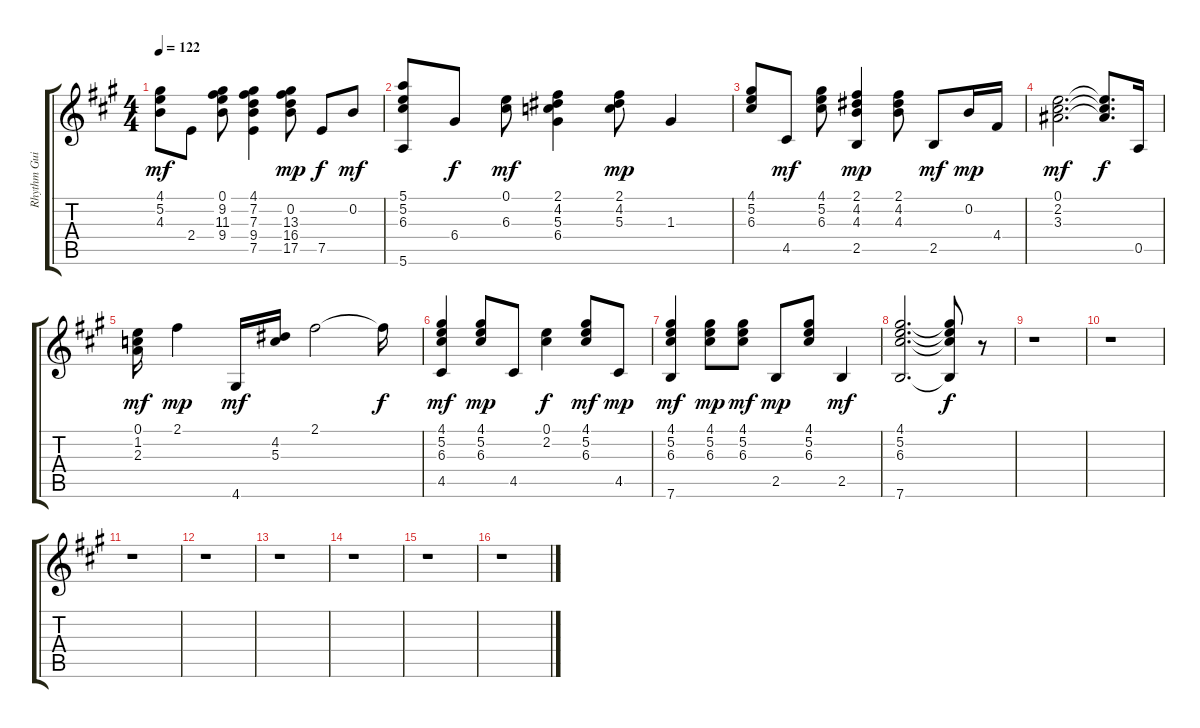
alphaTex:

\track ("Rhythm Guitar" "Rhythm Gui") {instrument acousticguitarnylon}
\staff {score tabs}
\tuning (E4 B3 G3 D3 A2 E2) {hide}
\ts (4 4)
\tempo 122
\clef g2
\ks a
(4.1 5.2 4.3).8{dy mf} 2.4.8 (0.1 9.2 11.3 9.4).8 (4.1 7.2 7.3 9.4 7.5).4 (0.2 13.3 16.4 17.5).8{dy mp} 7.5.8{dy f} 0.2.8{dy mf} |
(5.1 5.2 6.3 5.6).8 6.4.8{dy f} (0.1 6.3).8{dy mf} (2.1 4.2 5.3 6.4).4 (2.1 4.2 5.3).8{dy mp} 1.3.4 |
(4.1 5.2 6.3).8 4.5.8{dy mf} (4.1 5.2 6.3).8 (2.1 4.2 4.3 2.5).4{dy mp} (2.1 4.2 4.3).8 2.5.8{dy mf} 0.2.16{dy mp} 4.4.16 |
(0.1 2.2 3.3).2{d dy mf} (0.1{t} 2.2{t} 3.3{t}).8{d dy f} 0.5.16 |
(0.1 1.2 2.3).16{dy mf} 2.1.4{dy mp} 4.6.16{dy mf} (4.2 5.3).16 2.1.2 2.1{t}.16{dy f} |
(4.1 5.2 6.3 4.5).4{dy mf} (4.1 5.2 6.3).8{dy mp} 4.5.8 (0.1 2.2).4{dy f} (4.1 5.2 6.3).8{dy mf} 4.5.8{dy mp} |
(4.1 5.2 6.3 7.6).4{dy mf} (4.1 5.2 6.3).8{dy mp} (4.1 5.2 6.3).8{dy mf} 2.5.8{dy mp} (4.1 5.2 6.3).8 2.5.4{dy mf} |
(4.1 5.2 6.3 7.6).2{d} (4.1{t} 5.2{t} 6.3{t} 7.6{t}).8{dy f} r.8 |
r.1 |
r.1 |
r.1 |
r.1 |
r.1 |
r.1 |
r.1 |
r.1
